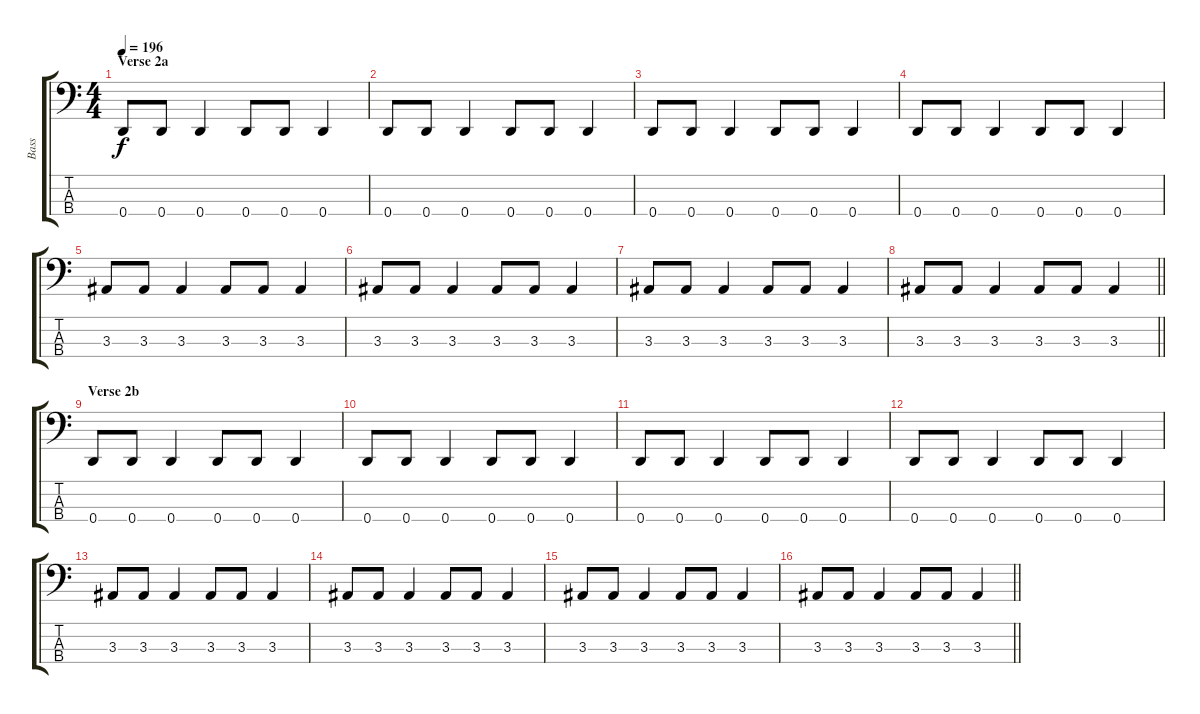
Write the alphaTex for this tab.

\track ("Bass" "Bass") {instrument electricbassfinger}
\staff {score tabs}
\tuning (F2 C2 G1 D1) {hide}
\ts (4 4)
\section ("" "Verse 2a")
\tempo 196
\clef f4
\ks c
0.4.8{dy f} 0.4.8 0.4.4 0.4.8 0.4.8 0.4.4 |
0.4.8 0.4.8 0.4.4 0.4.8 0.4.8 0.4.4 |
0.4.8 0.4.8 0.4.4 0.4.8 0.4.8 0.4.4 |
0.4.8 0.4.8 0.4.4 0.4.8 0.4.8 0.4.4 |
3.3.8 3.3.8 3.3.4 3.3.8 3.3.8 3.3.4 |
3.3.8 3.3.8 3.3.4 3.3.8 3.3.8 3.3.4 |
3.3.8 3.3.8 3.3.4 3.3.8 3.3.8 3.3.4 |
\barLineRight lightlight
3.3.8 3.3.8 3.3.4 3.3.8 3.3.8 3.3.4 |
\section ("" "Verse 2b")
0.4.8 0.4.8 0.4.4 0.4.8 0.4.8 0.4.4 |
0.4.8 0.4.8 0.4.4 0.4.8 0.4.8 0.4.4 |
0.4.8 0.4.8 0.4.4 0.4.8 0.4.8 0.4.4 |
0.4.8 0.4.8 0.4.4 0.4.8 0.4.8 0.4.4 |
3.3.8 3.3.8 3.3.4 3.3.8 3.3.8 3.3.4 |
3.3.8 3.3.8 3.3.4 3.3.8 3.3.8 3.3.4 |
3.3.8 3.3.8 3.3.4 3.3.8 3.3.8 3.3.4 |
\barLineRight lightlight
3.3.8 3.3.8 3.3.4 3.3.8 3.3.8 3.3.4
